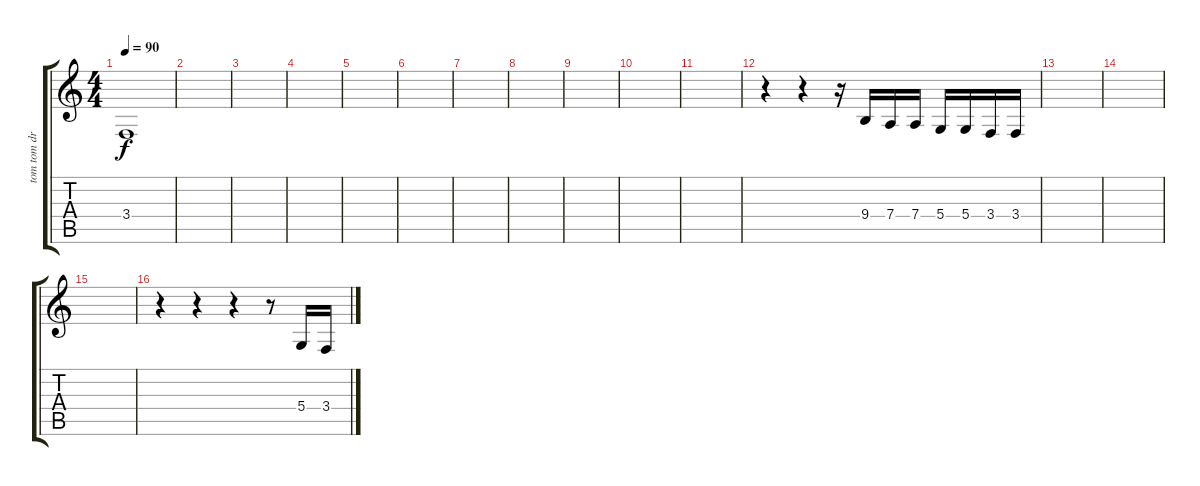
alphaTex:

\track ("tom tom drums" "tom tom dr") {instrument melodictom}
\staff {score tabs}
\tuning (E4 B3 G3 D3 A2 E2) {hide}
\ts (4 4)
\tempo 90
\clef g2
\ks c
3.4.1{dy f} |
|
|
|
|
|
|
|
|
|
|
r.4 r.4 r.16 9.4.16 7.4.16 7.4.16 5.4.16 5.4.16 3.4.16 3.4.16 |
|
|
|
r.4 r.4 r.4 r.8 5.4.16 3.4.16
